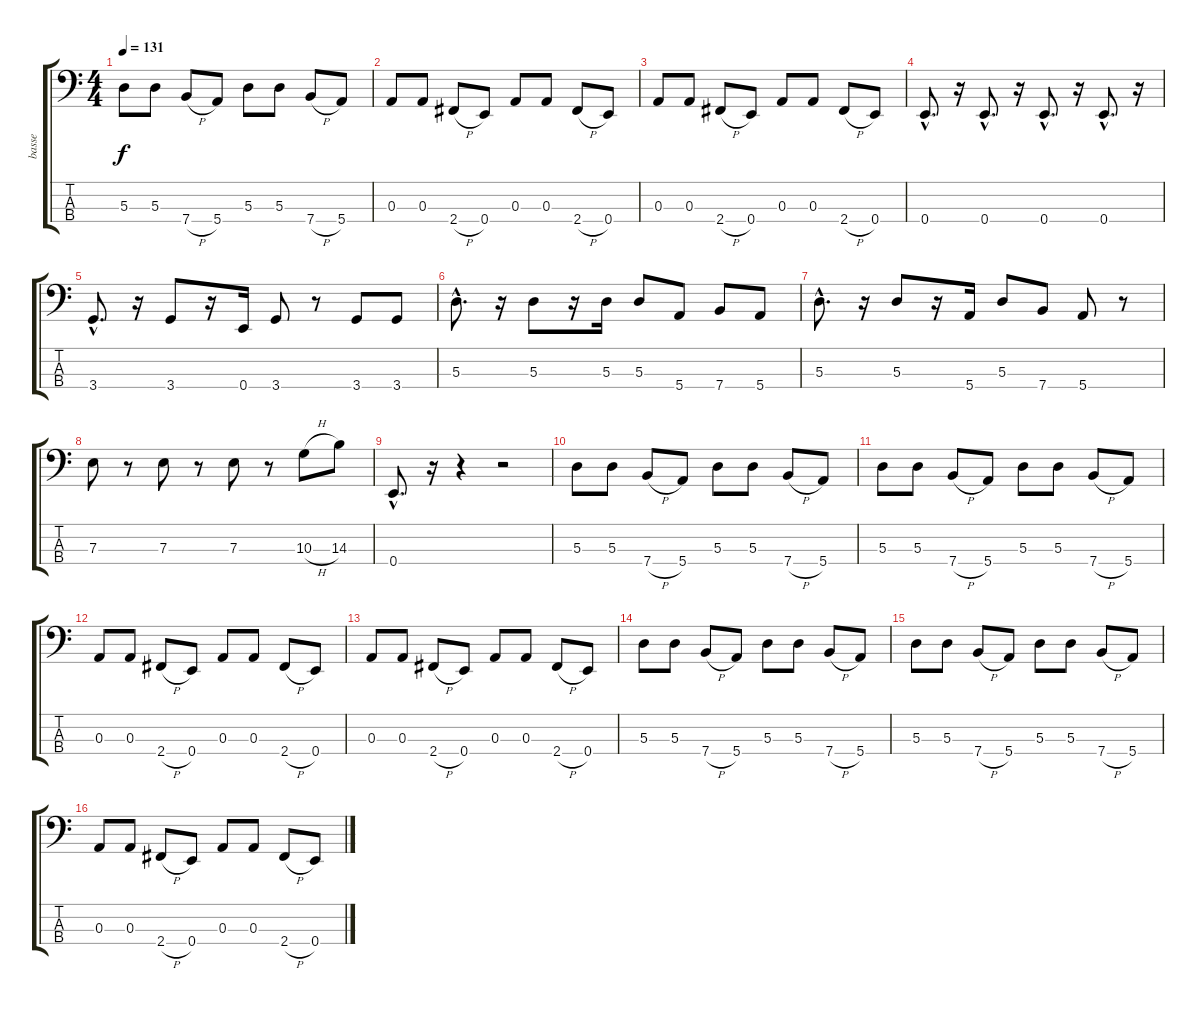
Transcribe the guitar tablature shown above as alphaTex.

\track ("basse" "basse") {instrument synthbass2}
\staff {score tabs}
\tuning (G2 D2 A1 E1) {hide}
\ts (4 4)
\tempo 131
\clef f4
\ks c
5.3.8{dy f} 5.3.8 7.4{h}.8 5.4.8 5.3.8 5.3.8 7.4{h}.8 5.4.8 |
0.3.8 0.3.8 2.4{h}.8 0.4.8 0.3.8 0.3.8 2.4{h}.8 0.4.8 |
0.3.8 0.3.8 2.4{h}.8 0.4.8 0.3.8 0.3.8 2.4{h}.8 0.4.8 |
0.4{hac}.8{d} r.16 0.4{hac}.8{d} r.16 0.4{hac}.8{d} r.16 0.4{hac}.8{d} r.16 |
3.4{hac}.8{d} r.16 3.4.8 r.16 0.4.16 3.4.8 r.8 3.4.8 3.4.8 |
5.3{hac}.8{d} r.16 5.3.8 r.16 5.3.16 5.3.8 5.4.8 7.4.8 5.4.8 |
5.3{hac}.8{d} r.16 5.3.8 r.16 5.4.16 5.3.8 7.4.8 5.4.8 r.8 |
7.3.8 r.8 7.3.8 r.8 7.3.8 r.8 10.3{h}.8 14.3.8 |
0.4{hac}.8{d} r.16 r.4 r.2 |
5.3.8 5.3.8 7.4{h}.8 5.4.8 5.3.8 5.3.8 7.4{h}.8 5.4.8 |
5.3.8 5.3.8 7.4{h}.8 5.4.8 5.3.8 5.3.8 7.4{h}.8 5.4.8 |
0.3.8 0.3.8 2.4{h}.8 0.4.8 0.3.8 0.3.8 2.4{h}.8 0.4.8 |
0.3.8 0.3.8 2.4{h}.8 0.4.8 0.3.8 0.3.8 2.4{h}.8 0.4.8 |
5.3.8 5.3.8 7.4{h}.8 5.4.8 5.3.8 5.3.8 7.4{h}.8 5.4.8 |
5.3.8 5.3.8 7.4{h}.8 5.4.8 5.3.8 5.3.8 7.4{h}.8 5.4.8 |
0.3.8 0.3.8 2.4{h}.8 0.4.8 0.3.8 0.3.8 2.4{h}.8 0.4.8
